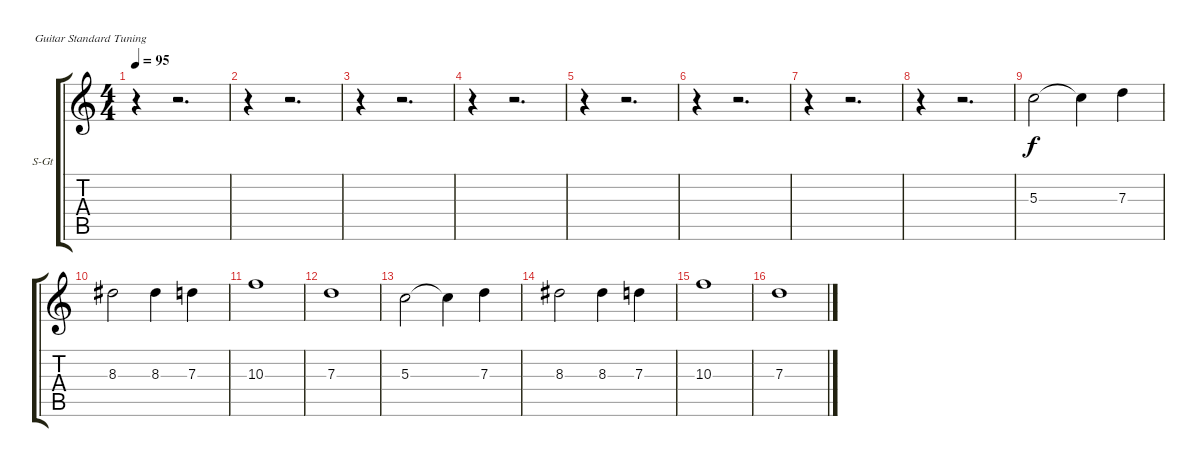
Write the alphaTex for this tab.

\bracketExtendMode groupsimilarinstruments
\firstSystemTrackNameOrientation horizontal
\otherSystemsTrackNameOrientation horizontal
\track ("Äîðîæêà 3" "S-Gt") {instrument stringensemble1}
\staff {score tabs}
\tuning (E4 B3 G3 D3 A2 E2)
\displaytranspose 12
\ts (4 4)
\tempo 95
\clef g2
\ks c
r.4{dy f} r.2{d} |
r.4 r.2{d} |
r.4 r.2{d} |
r.4 r.2{d} |
r.4 r.2{d} |
r.4 r.2{d} |
r.4 r.2{d} |
r.4 r.2{d} |
5.3.2 5.3{t}.4 7.3.4 |
8.3.2 8.3.4 7.3.4 |
10.3.1 |
7.3.1 |
5.3.2 5.3{t}.4 7.3.4 |
8.3.2 8.3.4 7.3.4 |
10.3.1 |
7.3.1
